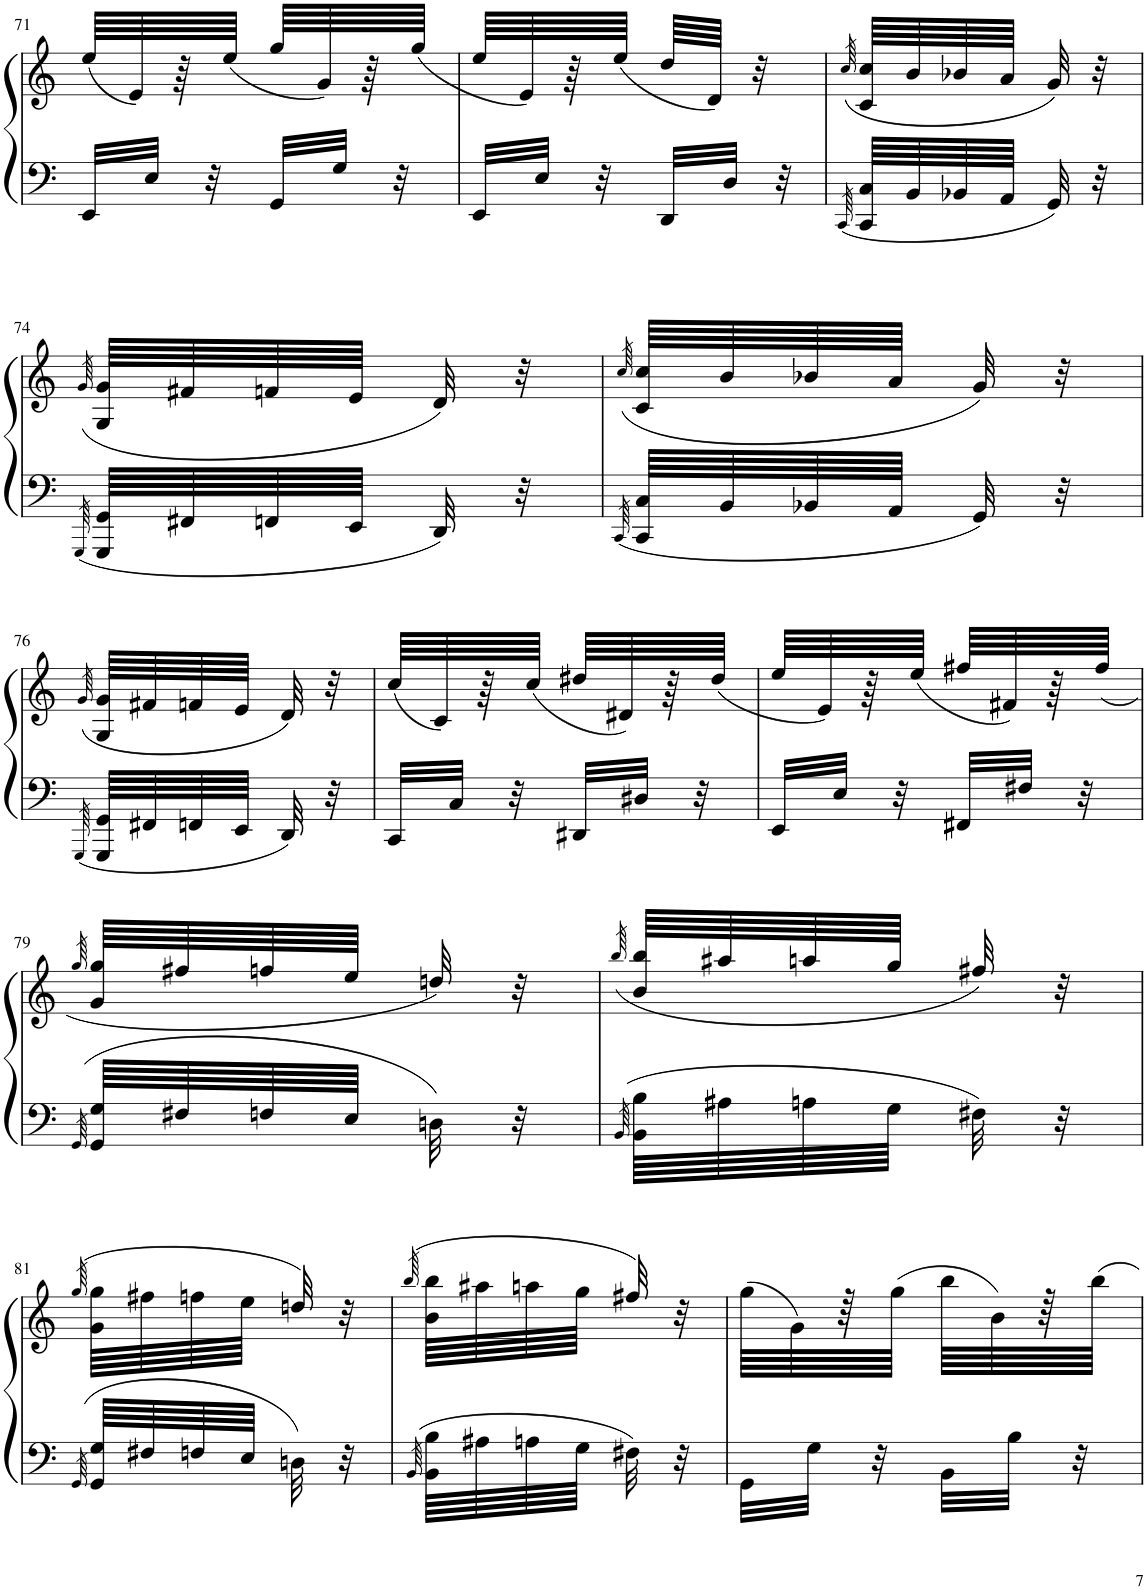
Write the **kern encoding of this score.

**kern	**kern
*part1	*part1
*staff2	*staff1
*I"Piano	*
*I'Pno	*
!!LO:PB:g=z
*clefF4	*clefG2
*k[]	*k[]
*M2/16	*M2/16
*Xtuplet	*
=71	=71
48EE/LLL	(64ee/LLLL
.	64e/)
48E/JJJ	.
.	64r
48r	.
.	(64ee/JJJJ
48GG/LLL	64gg/LLLL
.	64g/)
48G/JJJ	.
.	64r
48r	.
.	(64gg/JJJJ
=72	=72
48EE/LLL	64ee/LLLL
.	64e/)
48E/JJJ	.
.	64r
48r	.
.	(64ee/JJJJ
48DD/LLL	64dd/LLLL
.	64d/JJJJ)
48D/JJJ	.
.	32r
48r	.
=73	=73
64qCC/	(64qcc/
64CC/ 64C/LLLL	64c/ 64cc/LLLL
64BB/	64b/
64BB-X/	64b-X/
64AA/JJJJ	64a/JJJJ
32GG/	32g/)
32r	32r
!!LO:LB:g=z
=74	=74
64qGGG/	(64qg/
64GGG/ 64GG/LLLL	64G/ 64g/LLLL
64FF#X/	64f#X/
64FFn/	64fn/
64EE/JJJJ	64e/JJJJ
32DD/	32d/)
32r	32r
=75	=75
64qCC/	(64qcc/
64CC/ 64C/LLLL	64c/ 64cc/LLLL
64BB/	64b/
64BB-X/	64b-X/
64AA/JJJJ	64a/JJJJ
32GG/	32g/)
32r	32r
!!LO:LB:g=z
=76	=76
64qGGG/	(64qg/
64GGG/ 64GG/LLLL	64G/ 64g/LLLL
64FF#X/	64f#X/
64FFn/	64fn/
64EE/JJJJ	64e/JJJJ
32DD/	32d/)
32r	32r
=77	=77
48CC/LLL	(64cc/LLLL
.	64c/)
48C/JJJ	.
.	64r
48r	.
.	(64cc/JJJJ
48DD#X/LLL	64dd#X/LLLL
.	64d#X/)
48D#X/JJJ	.
.	64r
48r	.
.	(64dd#/JJJJ
=78	=78
48EE/LLL	64ee/LLLL
.	64e/)
48E/JJJ	.
.	64r
48r	.
.	(64ee/JJJJ
48FF#X/LLL	64ff#X/LLLL
.	64f#X/)
48F#X/JJJ	.
.	64r
48r	.
.	(64ff#/JJJJ
!!LO:LB:g=z
=79	=79
64qGG/	64qgg/
64GG/ 64G/LLLL	64g/ 64gg/LLLL
64F#X/	64ff#X/
64Fn/	64ffn/
64E/JJJJ	64ee/JJJJ
32Dn\	32ddn/)
32r	32r
=80	=80
64qBB/	(64qbb/
64BB\ 64B\LLLL	64b/ 64bb/LLLL
64A#X\	64aa#X/
64An\	64aan/
64G\JJJJ	64gg/JJJJ
32F#X\	32ff#X/)
32r	32r
!!LO:LB:g=z
=81	=81
64qGG/	(>64qgg/
64GG/ 64G/LLLL	64g\ 64gg\LLLL
64F#X/	64ff#X\
64Fn/	64ffn\
64E/JJJJ	64ee\JJJJ
32Dn\	32ddn/)
32r	32r
=82	=82
64qBB/	(>64qbb/
64BB\ 64B\LLLL	64b\ 64bb\LLLL
64A#X\	64aa#X\
64An\	64aan\
64G\JJJJ	64gg\JJJJ
32F#X\	32ff#X/)
32r	32r
=83	=83
48GG\LLL	(64gg\LLLL
.	64g\)
48G\JJJ	.
.	64r
48r	.
.	(64gg\JJJJ
48BB\LLL	64bb\LLLL
.	64b\)
48B\JJJ	.
.	64r
48r	.
.	64bb\JJJJ
=	=
*-	*-
